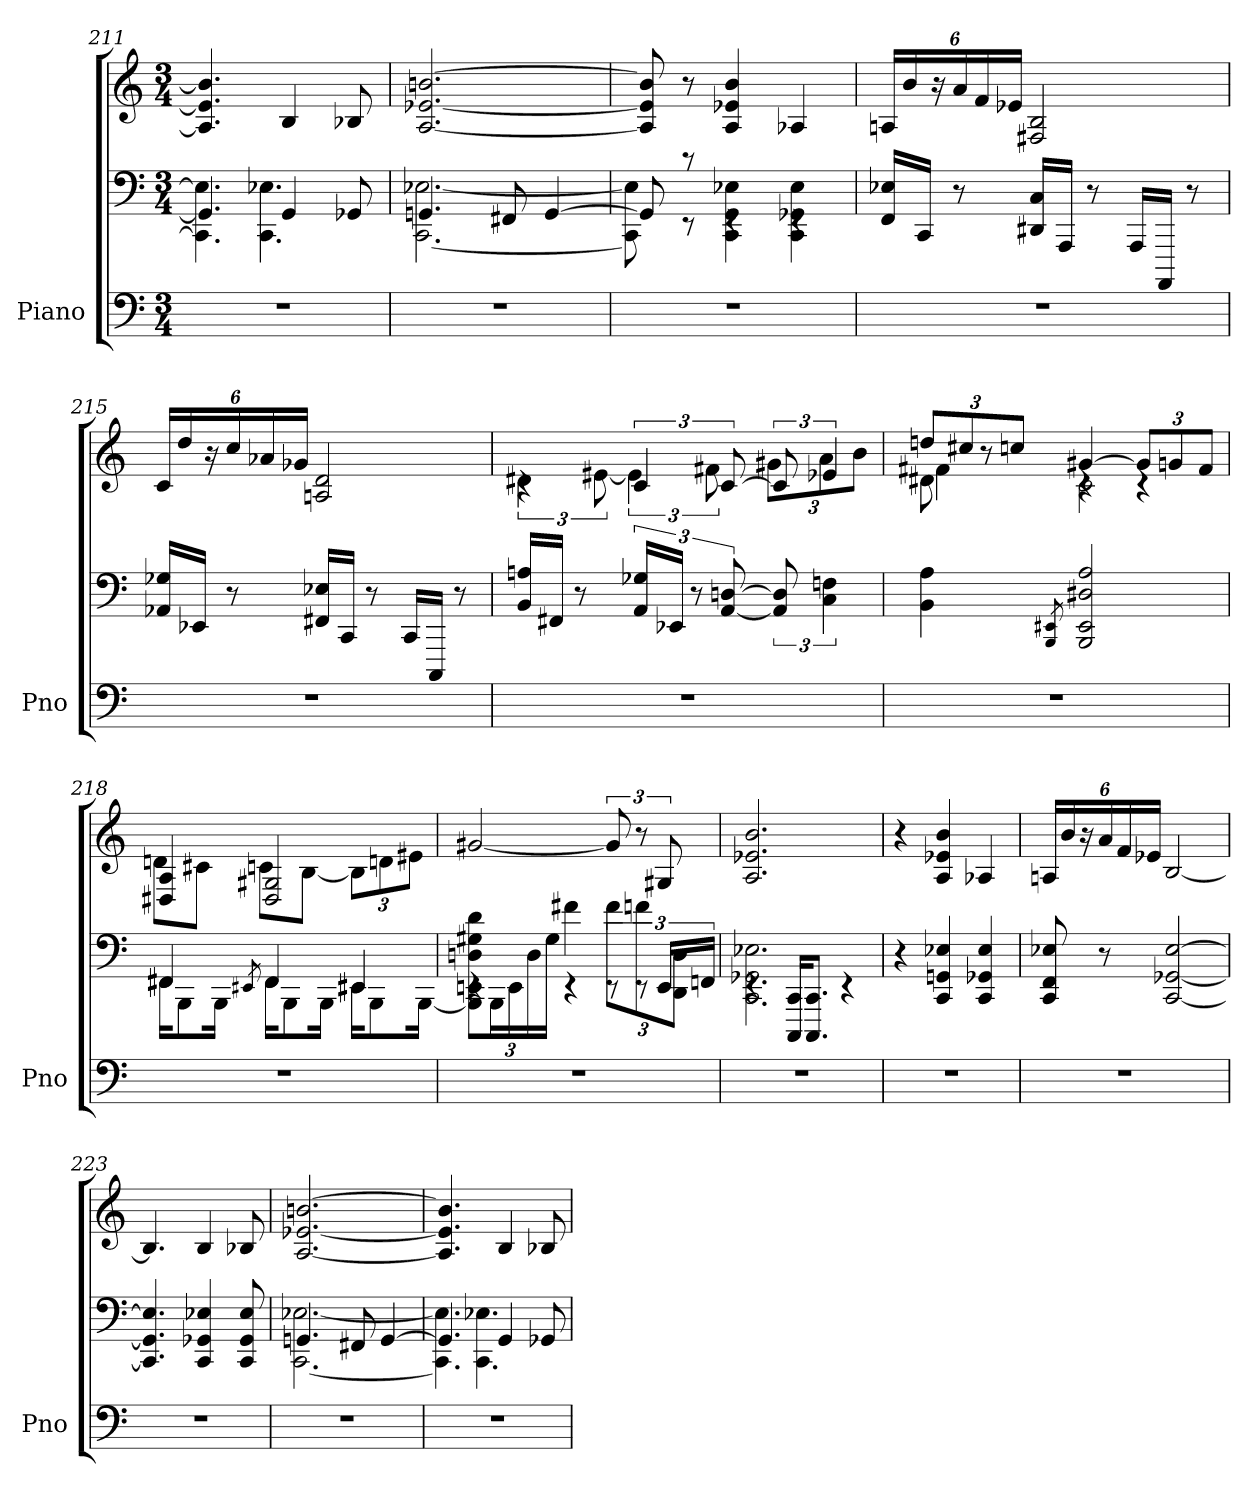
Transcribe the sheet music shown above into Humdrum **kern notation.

**kern	**kern	**kern
*part1	*part1	*part1
*staff3	*staff2	*staff1
*I"Piano	*	*
*I'Pno	*	*
*clefF4	*clefF4	*clefG2
*k[]	*k[]	*k[]
*M3/4	*M3/4	*M3/4
=211	=211	=211
*	*^	*
2.r	4.GG]	4.CC] 4.E-]	4.A] 4.e-] 4.b]
.	4GG	4.CC 4.E-X	4B
.	8GG-X	.	8B-X
=212	=212	=212	=212
2.r	4.GGn	[2.CC [2.E-X	[2.A [2.e-X [2.bn
.	8FF#X	.	.
.	[4GG	.	.
=213	=213	=213	=213
2.r	8GG]	8CC] 8E-]	8A] 8e-] 8b]
.	8rEE	8rc	8r
.	4rEE	4CC 4GG 4E-X	4A 4e-X 4b
.	4rEE	4CC 4GG-X 4E-	4A-X
*	*v	*v	*
=214	=214	=214
2.r	16FF 16E-XLL	24AnLL
.	.	24b
.	16CCJJ	.
.	.	24r
.	8r	24a
.	.	24f
.	.	24e-XJJ
.	16DD#X 16CLL	2F#X 2B
.	16AAAJJ	.
.	8r	.
.	16AAALL	.
.	16AAAAJJ	.
.	8r	.
=215	=215	=215
2.r	16AA-X 16G-XLL	24cLL
.	.	24dd
.	16EE-XJJ	.
.	.	24r
.	8r	24cc
.	.	24a-X
.	.	24g-XJJ
.	16FF#X 16E-XLL	2An 2d
.	16CCJJ	.
.	8r	.
.	16CCLL	.
.	16CCCJJ	.
.	8r	.
=216	=216	=216
*	*	*^
2.r	16BB 16AnLL	4rc	6d#X
.	16FF#XJJ	.	.
.	8r	.	.
.	.	.	[12e#X
.	24AA 24G-XLL	6c	6e#]
.	24EE-XJJ	.	.
.	12r	.	.
.	[12AA [12Dn	[12c	12f#X
.	12AA] 12D]	12c]	12g#XL
.	6C 6Fn	6e-X	12a
.	.	.	12bJ
=217	=217	=217	=217
*	*	*	*^
2.r	4BB 4A	8d#X\	4f#X	12ddnL
.	.	.	.	12cc#X
.	.	8r	.	.
.	.	.	.	12ccnJ
.	8qBBB/ 8qEE#X/	.	.	.
.	2BBB] 2EE#] 2D#X 2A	2c\	4rc	[4g#X
.	.	.	4rc	12g#L]
.	.	.	.	12gn
.	.	.	.	12f#J
*	*	*	*v	*v
=218	=218	=218	=218
*	*^	*	*
2.r	4FF#X	16FF#XKL	4D#X 4A	8dnL
.	.	8BBB	.	.
.	.	.	.	8c#XJ
.	.	16BBBJk	.	.
.	.	8qEE#X/	.	.
.	4FF#	16FF#KL	2D# 2G#X	8cnL
.	.	8BBB	.	.
.	.	.	.	[8BJ
.	.	16BBBJk	.	.
.	4EE#X	16EE#XKL	.	12BL]
.	.	8BBB	.	.
.	.	.	.	12dn
.	.	.	.	12e#XJ
.	.	[16BBBJk	.	.
*	*	*	*v	*v
=219	=219	=219	=219
2.r	4rEE	12BBB] 12EEn 12Dn 12G#X 12dL	[2g#X
.	.	24BBBL	.
.	.	24EE	.
.	.	24D	.
.	.	24G#JJ	.
.	4rEE	4f#X	.
.	12rEE	12f#L	12g#]
.	12rEE	12fn	12r
.	24EELL	12DD 12DJ	12G#X
.	24FFnJJ	.	.
=220	=220	=220	=220
2.r	4rEE	2.CC 2.GG-X 2.E-X	2.A 2.e-X 2.b
.	16CCC 16CCKL	.	.
.	8.CCC 8.CCJ	.	.
.	4rEE	.	.
*	*v	*v	*
=221	=221	=221
2.r	4r	4r
.	4CC 4GGn 4E-X	4A 4e-X 4b
.	4CC 4GG-X 4E-	4A-X
=222	=222	=222
2.r	8CC 8FF 8E-X	24AnLL
.	.	24b
.	.	24r
.	8r	24a
.	.	24f
.	.	24e-XJJ
.	[2CC [2GG-X [2E-	[2B
=223	=223	=223
2.r	4.CC] 4.GG-] 4.E-]	4.B]
.	4CC 4GG-X 4E-X	4B
.	8CC 8GG- 8E-	8B-X
=224	=224	=224
*	*^	*
2.r	4.GGn	[2.CC [2.E-X	[2.A [2.e-X [2.bn
.	8FF#X	.	.
.	[4GG	.	.
=225	=225	=225	=225
2.r	4.GG]	4.CC] 4.E-]	4.A] 4.e-] 4.b]
.	4GG	4.CC 4.E-X	4B
.	8GG-X	.	8B-X
*	*v	*v	*
=	=	=
*-	*-	*-
